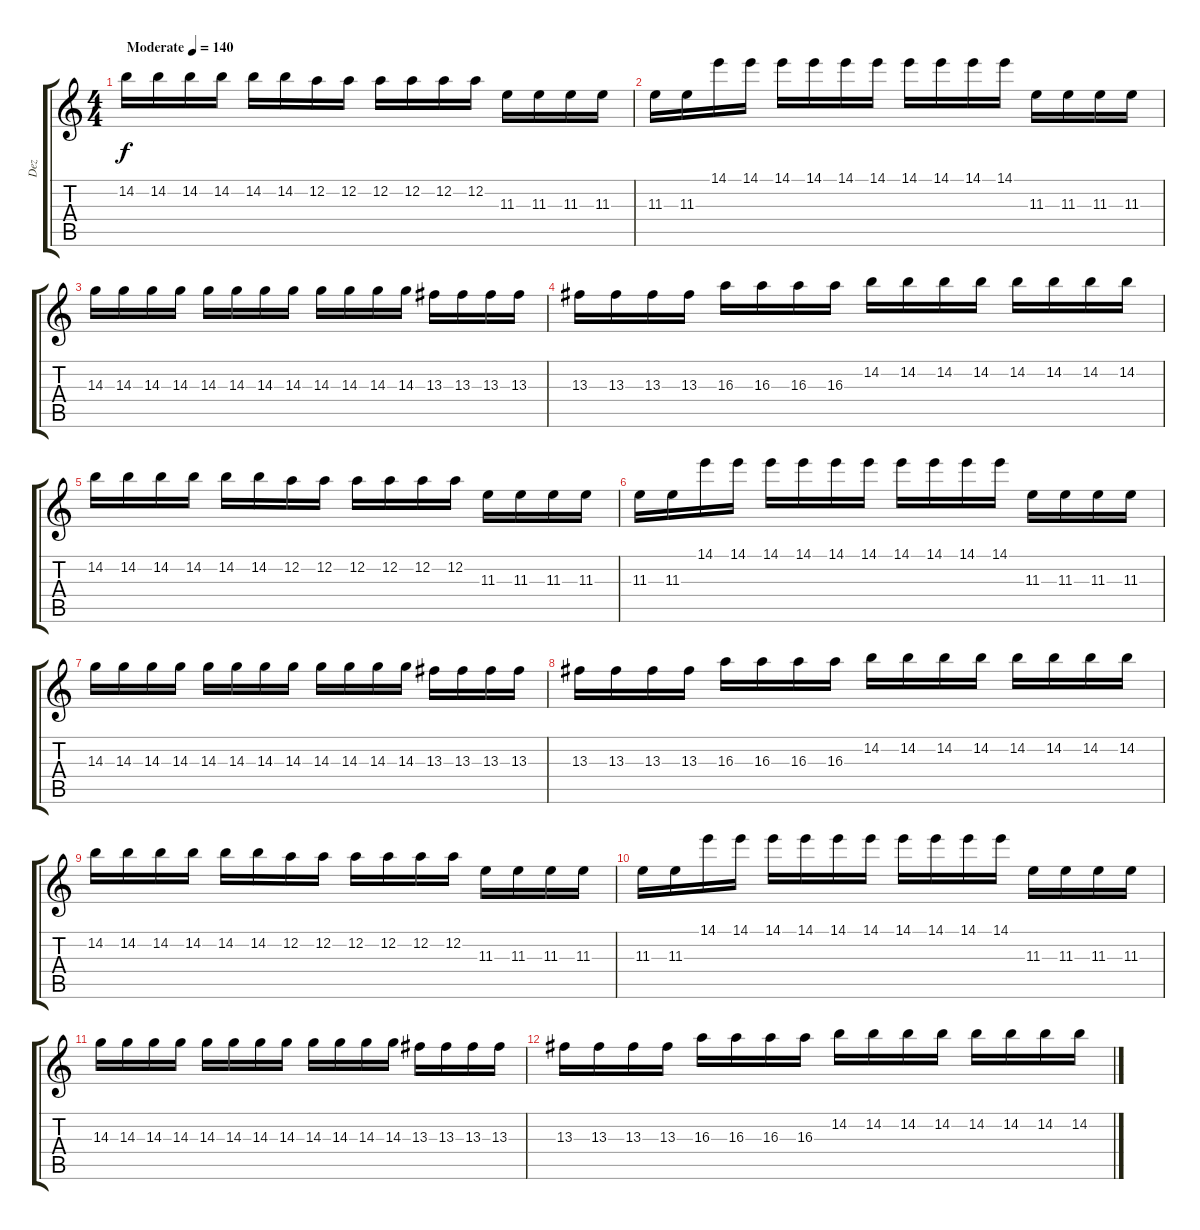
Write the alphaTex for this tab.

\track ("Dez" "Dez") {instrument electricguitarjazz}
\staff {score tabs}
\tuning (D4 A3 F3 C3 G2 D2) {hide}
\ts (4 4)
\tempo (140 "Moderate")
\clef g2
\ks c
14.2.16{dy f instrument electricguitarjazz} 14.2.16 14.2.16 14.2.16 14.2.16 14.2.16 12.2.16 12.2.16 12.2.16 12.2.16 12.2.16 12.2.16 11.3.16 11.3.16 11.3.16 11.3.16 |
11.3.16 11.3.16 14.1.16 14.1.16 14.1.16 14.1.16 14.1.16 14.1.16 14.1.16 14.1.16 14.1.16 14.1.16 11.3.16 11.3.16 11.3.16 11.3.16 |
14.3.16 14.3.16 14.3.16 14.3.16 14.3.16 14.3.16 14.3.16 14.3.16 14.3.16 14.3.16 14.3.16 14.3.16 13.3.16 13.3.16 13.3.16 13.3.16 |
13.3.16 13.3.16 13.3.16 13.3.16 16.3.16 16.3.16 16.3.16 16.3.16 14.2.16 14.2.16 14.2.16 14.2.16 14.2.16 14.2.16 14.2.16 14.2.16 |
14.2.16 14.2.16 14.2.16 14.2.16 14.2.16 14.2.16 12.2.16 12.2.16 12.2.16 12.2.16 12.2.16 12.2.16 11.3.16 11.3.16 11.3.16 11.3.16 |
11.3.16 11.3.16 14.1.16 14.1.16 14.1.16 14.1.16 14.1.16 14.1.16 14.1.16 14.1.16 14.1.16 14.1.16 11.3.16 11.3.16 11.3.16 11.3.16 |
14.3.16 14.3.16 14.3.16 14.3.16 14.3.16 14.3.16 14.3.16 14.3.16 14.3.16 14.3.16 14.3.16 14.3.16 13.3.16 13.3.16 13.3.16 13.3.16 |
13.3.16 13.3.16 13.3.16 13.3.16 16.3.16 16.3.16 16.3.16 16.3.16 14.2.16 14.2.16 14.2.16 14.2.16 14.2.16 14.2.16 14.2.16 14.2.16 |
14.2.16 14.2.16 14.2.16 14.2.16 14.2.16 14.2.16 12.2.16 12.2.16 12.2.16 12.2.16 12.2.16 12.2.16 11.3.16 11.3.16 11.3.16 11.3.16 |
11.3.16 11.3.16 14.1.16 14.1.16 14.1.16 14.1.16 14.1.16 14.1.16 14.1.16 14.1.16 14.1.16 14.1.16 11.3.16 11.3.16 11.3.16 11.3.16 |
14.3.16 14.3.16 14.3.16 14.3.16 14.3.16 14.3.16 14.3.16 14.3.16 14.3.16 14.3.16 14.3.16 14.3.16 13.3.16 13.3.16 13.3.16 13.3.16 |
13.3.16 13.3.16 13.3.16 13.3.16 16.3.16 16.3.16 16.3.16 16.3.16 14.2.16 14.2.16 14.2.16 14.2.16 14.2.16 14.2.16 14.2.16 14.2.16
